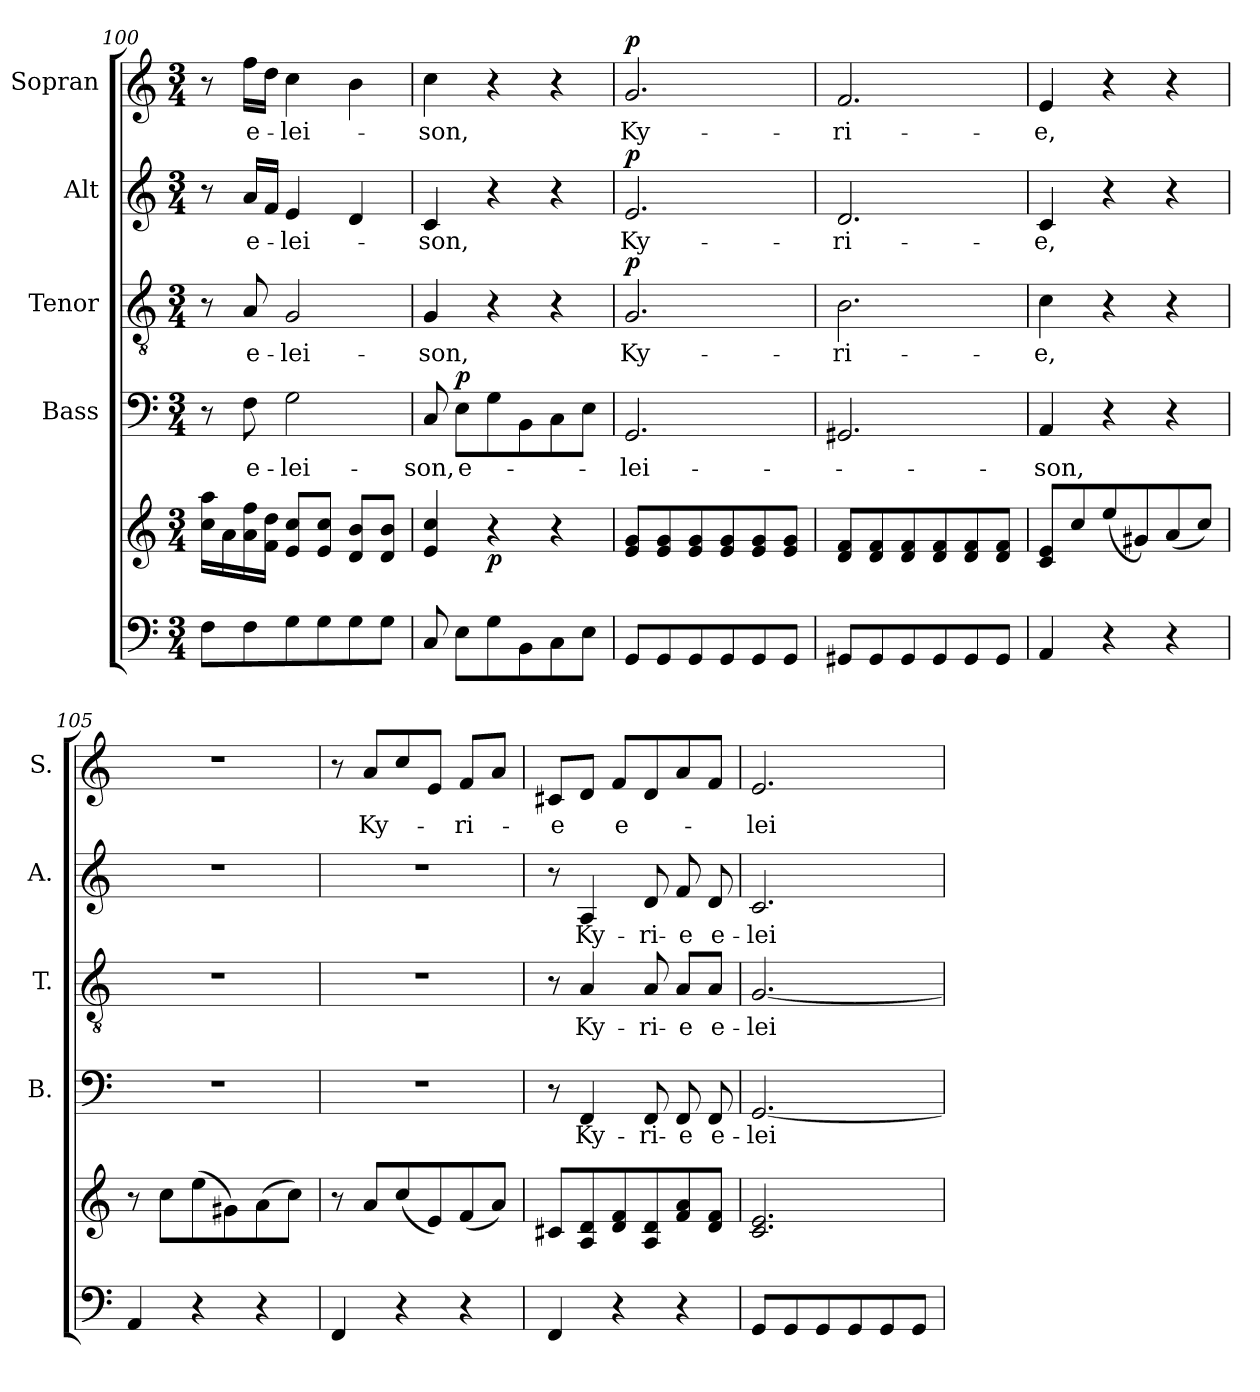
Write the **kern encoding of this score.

**kern	**kern	**dynam	**kern	**text	**dynam	**kern	**text	**dynam	**kern	**text	**dynam	**kern	**text	**dynam
*part5	*part5	*part5	*part4	*part4	*part4	*part3	*part3	*part3	*part2	*part2	*part2	*part1	*part1	*part1
*staff6	*staff5	*staff5/6	*staff4	*staff4	*staff4	*staff3	*staff3	*staff3	*staff2	*staff2	*staff2	*staff1	*staff1	*staff1
*	*	*	*I"Bass	*	*	*I"Tenor	*	*	*I"Alt	*	*	*I"Sopran	*	*
*	*	*	*I'B.	*	*	*I'T.	*	*	*I'A.	*	*	*I'S.	*	*
*clefF4	*clefG2	*	*clefF4	*	*	*clefGv2	*	*	*clefG2	*	*	*clefG2	*	*
*k[]	*k[]	*	*k[]	*	*	*k[]	*	*	*k[]	*	*	*k[]	*	*
*C:	*C:	*	*C:	*	*	*C:	*	*	*C:	*	*	*C:	*	*
*M3/4	*M3/4	*	*M3/4	*	*	*M3/4	*	*	*M3/4	*	*	*M3/4	*	*
=100	=100	=100	=100	=100	=100	=100	=100	=100	=100	=100	=100	=100	=100	=100
8F\L	16cc\ 16aa\LL	.	8r	.	.	8r	.	.	8r	.	.	8r	.	.
.	16a\	.	.	.	.	.	.	.	.	.	.	.	.	.
!	!	!	!	!LO:LY:b	!	!	!LO:LY:b	!	!	!LO:LY:b	!	!	!LO:LY:b	!
8F\	16a\ 16ff\	.	8F\	e-	.	8A/	e-	.	16a/LL	e-	.	16ff\LL	e-	.
.	16f\ 16dd\JJ	.	.	.	.	.	.	.	16f/JJ	.	.	16dd\JJ	.	.
!	!	!	!	!LO:LY:b	!	!	!LO:LY:b	!	!	!LO:LY:b	!	!	!LO:LY:b	!
8G\	8e/ 8cc/L	.	2G\	-lei-	.	2G/	-lei-	.	4e/	-lei-	.	4cc\	-lei-	.
8G\	8e/ 8cc/J	.	.	.	.	.	.	.	.	.	.	.	.	.
8G\	8d/ 8b/L	.	.	.	.	.	.	.	4d/	.	.	4b\	.	.
8G\J	8d/ 8b/J	.	.	.	.	.	.	.	.	.	.	.	.	.
=101	=101	=101	=101	=101	=101	=101	=101	=101	=101	=101	=101	=101	=101	=101
!	!	!	!	!LO:LY:b	!	!	!LO:LY:b	!	!	!LO:LY:b	!	!	!LO:LY:b	!
8C/	4e/ 4cc/	.	8C/	-son,	.	4G/	-son,	.	4c/	-son,	.	4cc\	-son,	.
!	!	!	!	!LO:LY:b	!LO:DY:a	!	!	!	!	!	!	!	!	!
8E\L	.	.	8E\L	e-	p	.	.	.	.	.	.	.	.	.
!	!	!LO:DY:b	!	!	!	!	!	!	!	!	!	!	!	!
8G\	4r	p	8G\	.	.	4r	.	.	4r	.	.	4r	.	.
8BB\	.	.	8BB\	.	.	.	.	.	.	.	.	.	.	.
8C\	4r	.	8C\	.	.	4r	.	.	4r	.	.	4r	.	.
8E\J	.	.	8E\J	.	.	.	.	.	.	.	.	.	.	.
=102	=102	=102	=102	=102	=102	=102	=102	=102	=102	=102	=102	=102	=102	=102
!	!	!	!	!LO:LY:b	!	!	!LO:LY:b	!LO:DY:a	!	!LO:LY:b	!LO:DY:a	!	!LO:LY:b	!LO:DY:a
8GG/L	8e/ 8g/L	.	2.GG/	-lei-	.	2.G/	Ky-	p	2.e/	Ky-	p	2.g/	Ky-	p
8GG/	8e/ 8g/	.	.	.	.	.	.	.	.	.	.	.	.	.
8GG/	8e/ 8g/	.	.	.	.	.	.	.	.	.	.	.	.	.
8GG/	8e/ 8g/	.	.	.	.	.	.	.	.	.	.	.	.	.
8GG/	8e/ 8g/	.	.	.	.	.	.	.	.	.	.	.	.	.
8GG/J	8e/ 8g/J	.	.	.	.	.	.	.	.	.	.	.	.	.
!!LO:LB:g=z
=103	=103	=103	=103	=103	=103	=103	=103	=103	=103	=103	=103	=103	=103	=103
!	!	!	!	!	!	!	!LO:LY:b	!	!	!LO:LY:b	!	!	!LO:LY:b	!
8GG#X/L	8d/ 8f/L	.	2.GG#X/	.	.	2.B\	-ri-	.	2.d/	-ri-	.	2.f/	-ri-	.
8GG#/	8d/ 8f/	.	.	.	.	.	.	.	.	.	.	.	.	.
8GG#/	8d/ 8f/	.	.	.	.	.	.	.	.	.	.	.	.	.
8GG#/	8d/ 8f/	.	.	.	.	.	.	.	.	.	.	.	.	.
8GG#/	8d/ 8f/	.	.	.	.	.	.	.	.	.	.	.	.	.
8GG#/J	8d/ 8f/J	.	.	.	.	.	.	.	.	.	.	.	.	.
=104	=104	=104	=104	=104	=104	=104	=104	=104	=104	=104	=104	=104	=104	=104
!	!	!	!	!LO:LY:b	!	!	!LO:LY:b	!	!	!LO:LY:b	!	!	!LO:LY:b	!
4AA/	8c/ 8e/L	.	4AA/	-son,	.	4c\	-e,	.	4c/	-e,	.	4e/	-e,	.
.	8cc/	.	.	.	.	.	.	.	.	.	.	.	.	.
4r	(<8ee/	.	4r	.	.	4r	.	.	4r	.	.	4r	.	.
.	8g#X/)	.	.	.	.	.	.	.	.	.	.	.	.	.
4r	(<8a/	.	4r	.	.	4r	.	.	4r	.	.	4r	.	.
.	8cc/J)	.	.	.	.	.	.	.	.	.	.	.	.	.
=105	=105	=105	=105	=105	=105	=105	=105	=105	=105	=105	=105	=105	=105	=105
4AA/	8r	.	2.r	.	.	2.r	.	.	2.r	.	.	2.r	.	.
.	8cc\L	.	.	.	.	.	.	.	.	.	.	.	.	.
4r	(>8ee\	.	.	.	.	.	.	.	.	.	.	.	.	.
.	8g#X\)	.	.	.	.	.	.	.	.	.	.	.	.	.
4r	(>8a\	.	.	.	.	.	.	.	.	.	.	.	.	.
.	8cc\J)	.	.	.	.	.	.	.	.	.	.	.	.	.
=106	=106	=106	=106	=106	=106	=106	=106	=106	=106	=106	=106	=106	=106	=106
4FF/	8r	.	2.r	.	.	2.r	.	.	2.r	.	.	8r	.	.
!	!	!	!	!	!	!	!	!	!	!	!	!	!LO:LY:b	!
.	8a/L	.	.	.	.	.	.	.	.	.	.	8a/L	Ky-	.
4r	(<8cc/	.	.	.	.	.	.	.	.	.	.	8cc/	.	.
.	8e/)	.	.	.	.	.	.	.	.	.	.	8e/J	.	.
!	!	!	!	!	!	!	!	!	!	!	!	!	!LO:LY:b	!
4r	(<8f/	.	.	.	.	.	.	.	.	.	.	8f/L	-ri-	.
.	8a/J)	.	.	.	.	.	.	.	.	.	.	8a/J	.	.
=107	=107	=107	=107	=107	=107	=107	=107	=107	=107	=107	=107	=107	=107	=107
!	!	!	!	!	!	!	!	!	!	!	!	!	!LO:LY:b	!
4FF/	8c#X/L	.	8r	.	.	8r	.	.	8r	.	.	8c#X/L	-e	.
!	!	!	!	!LO:LY:b	!	!	!LO:LY:b	!	!	!LO:LY:b	!	!	!	!
.	8A/ 8d/	.	4FF/	Ky-	.	4A/	Ky-	.	4A/	Ky-	.	8d/J	.	.
!	!	!	!	!	!	!	!	!	!	!	!	!	!LO:LY:b	!
4r	8d/ 8f/	.	.	.	.	.	.	.	.	.	.	8f/L	e-	.
!	!	!	!	!LO:LY:b	!	!	!LO:LY:b	!	!	!LO:LY:b	!	!	!	!
.	8A/ 8d/	.	8FF/	-ri-	.	8A/	-ri-	.	8d/	-ri-	.	8d/	.	.
!	!	!	!	!LO:LY:b	!	!	!LO:LY:b	!	!	!LO:LY:b	!	!	!	!
4r	8f/ 8a/	.	8FF/	-e	.	8A/L	-e	.	8f/	-e	.	8a/	.	.
!	!	!	!	!LO:LY:b	!	!	!LO:LY:b	!	!	!LO:LY:b	!	!	!	!
.	8d/ 8f/J	.	8FF/	e-	.	8A/J	e-	.	8d/	e-	.	8f/J	.	.
=108	=108	=108	=108	=108	=108	=108	=108	=108	=108	=108	=108	=108	=108	=108
!	!	!	!	!LO:LY:b	!	!	!LO:LY:b	!	!	!LO:LY:b	!	!	!LO:LY:b	!
8GG/L	2.c/ 2.e/	.	[2.GG/	-lei-	.	[2.G/	-lei-	.	2.c/	-lei-	.	2.e/	-lei-	.
8GG/	.	.	.	.	.	.	.	.	.	.	.	.	.	.
8GG/	.	.	.	.	.	.	.	.	.	.	.	.	.	.
8GG/	.	.	.	.	.	.	.	.	.	.	.	.	.	.
8GG/	.	.	.	.	.	.	.	.	.	.	.	.	.	.
8GG/J	.	.	.	.	.	.	.	.	.	.	.	.	.	.
=	=	=	=	=	=	=	=	=	=	=	=	=	=	=
*-	*-	*-	*-	*-	*-	*-	*-	*-	*-	*-	*-	*-	*-	*-
